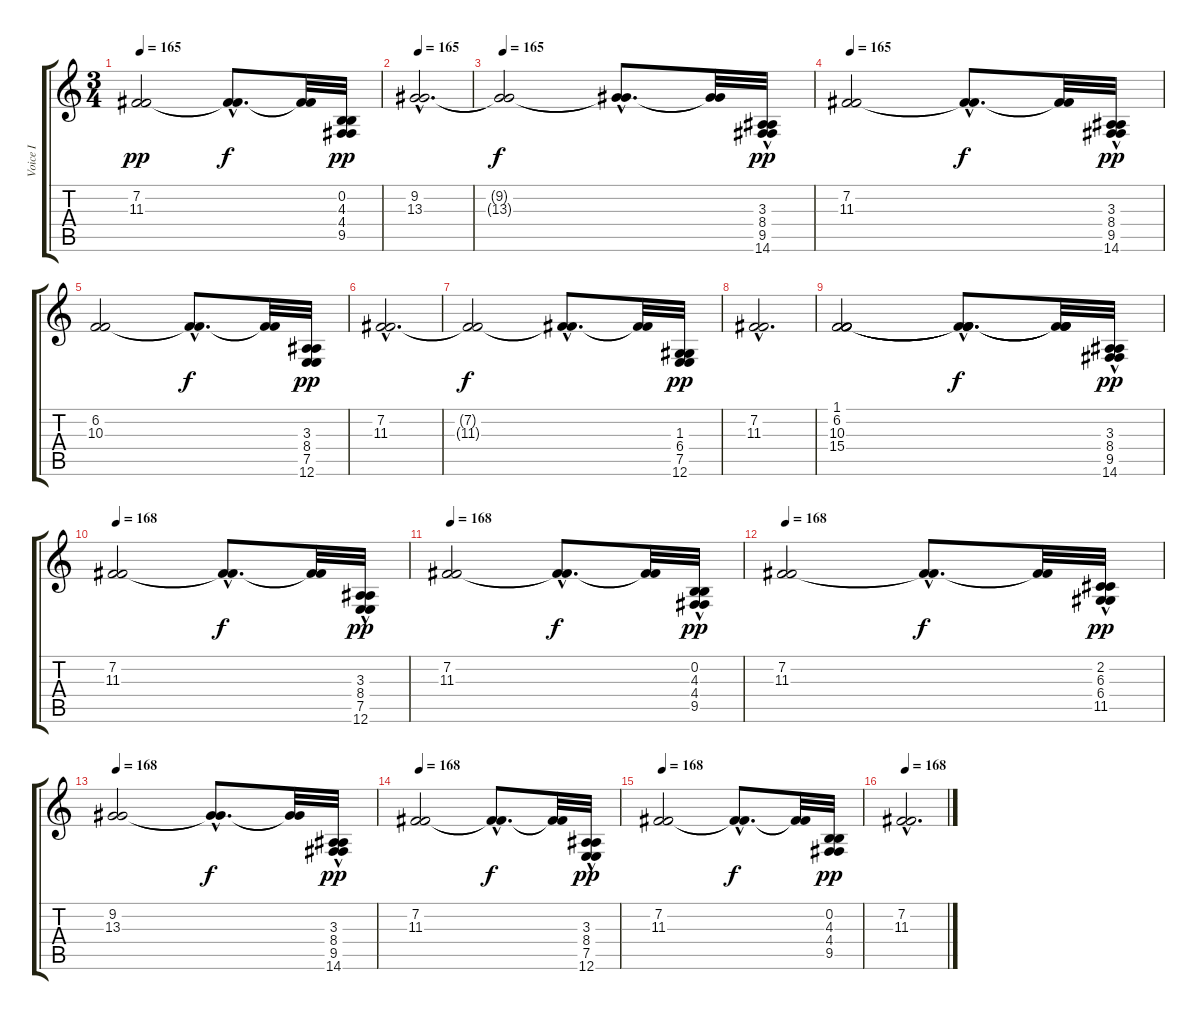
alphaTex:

\track ("Voice I" "Voice I") {instrument stringensemble1}
\staff {score tabs}
\tuning (E4 B3 G3 D3 A2 E2) {hide}
\ts (3 4)
\tempo 165
\clef g2
\ks c
(7.2 11.3).2{dy pp} (7.2{hac t} 11.3{hac t}).8{d dy f} (7.2{t} 11.3{t}).32 (0.2 4.3 4.4 9.5).32{dy pp} |
\tempo 165
(9.2{hac} 13.3{hac}).2{d} |
\tempo 165
(9.2{t} 13.3{t}).2{dy f} (9.2{hac t} 13.3{hac t}).8{d} (9.2{t} 13.3{t}).32 (3.3{hac} 8.4{hac} 9.5{hac} 14.6{hac}).32{dy pp} |
\tempo 165
(7.2 11.3).2 (7.2{hac t} 11.3{hac t}).8{d dy f} (7.2{t} 11.3{t}).32 (3.3{hac} 8.4{hac} 9.5{hac} 14.6{hac}).32{dy pp} |
(6.2 10.3).2 (6.2{hac t} 10.3{hac t}).8{d dy f} (6.2{t} 10.3{t}).32 (3.3 8.4 7.5 12.6).32{dy pp} |
(7.2{hac} 11.3{hac}).2{d} |
(7.2{t} 11.3{t}).2{dy f} (7.2{hac t} 11.3{hac t}).8{d} (7.2{t} 11.3{t}).32 (1.3 6.4 7.5 12.6).32{dy pp} |
(7.2{hac} 11.3{hac}).2{d} |
(1.1 6.2 10.3 15.4).2 (1.1{hac t} 6.2{hac t} 10.3{hac t} 15.4{hac t}).8{d dy f} (1.1{t} 6.2{t} 10.3{t} 15.4{t}).32 (3.3{hac} 8.4{hac} 9.5{hac} 14.6{hac}).32{dy pp} |
\tempo 168
(7.2 11.3).2 (7.2{hac t} 11.3{hac t}).8{d dy f} (7.2{t} 11.3{t}).32 (3.3{hac} 8.4{hac} 7.5{hac} 12.6{hac}).32{dy pp} |
\tempo 168
(7.2 11.3).2 (7.2{hac t} 11.3{hac t}).8{d dy f} (7.2{t} 11.3{t}).32 (0.2{hac} 4.3{hac} 4.4{hac} 9.5{hac}).32{dy pp} |
\tempo 168
(7.2 11.3).2 (7.2{hac t} 11.3{hac t}).8{d dy f} (7.2{t} 11.3{t}).32 (2.2{hac} 6.3{hac} 6.4{hac} 11.5{hac}).32{dy pp} |
\tempo 168
(9.2 13.3).2 (9.2{hac t} 13.3{hac t}).8{d dy f} (9.2{t} 13.3{t}).32 (3.3{hac} 8.4{hac} 9.5{hac} 14.6{hac}).32{dy pp} |
\tempo 168
(7.2 11.3).2 (7.2{hac t} 11.3{hac t}).8{d dy f} (7.2{t} 11.3{t}).32 (3.3{hac} 8.4{hac} 7.5{hac} 12.6{hac}).32{dy pp} |
\tempo 168
(7.2 11.3).2 (7.2{hac t} 11.3{hac t}).8{d dy f} (7.2{t} 11.3{t}).32 (0.2 4.3 4.4 9.5).32{dy pp} |
\tempo 168
(7.2{hac} 11.3{hac}).2{d}
